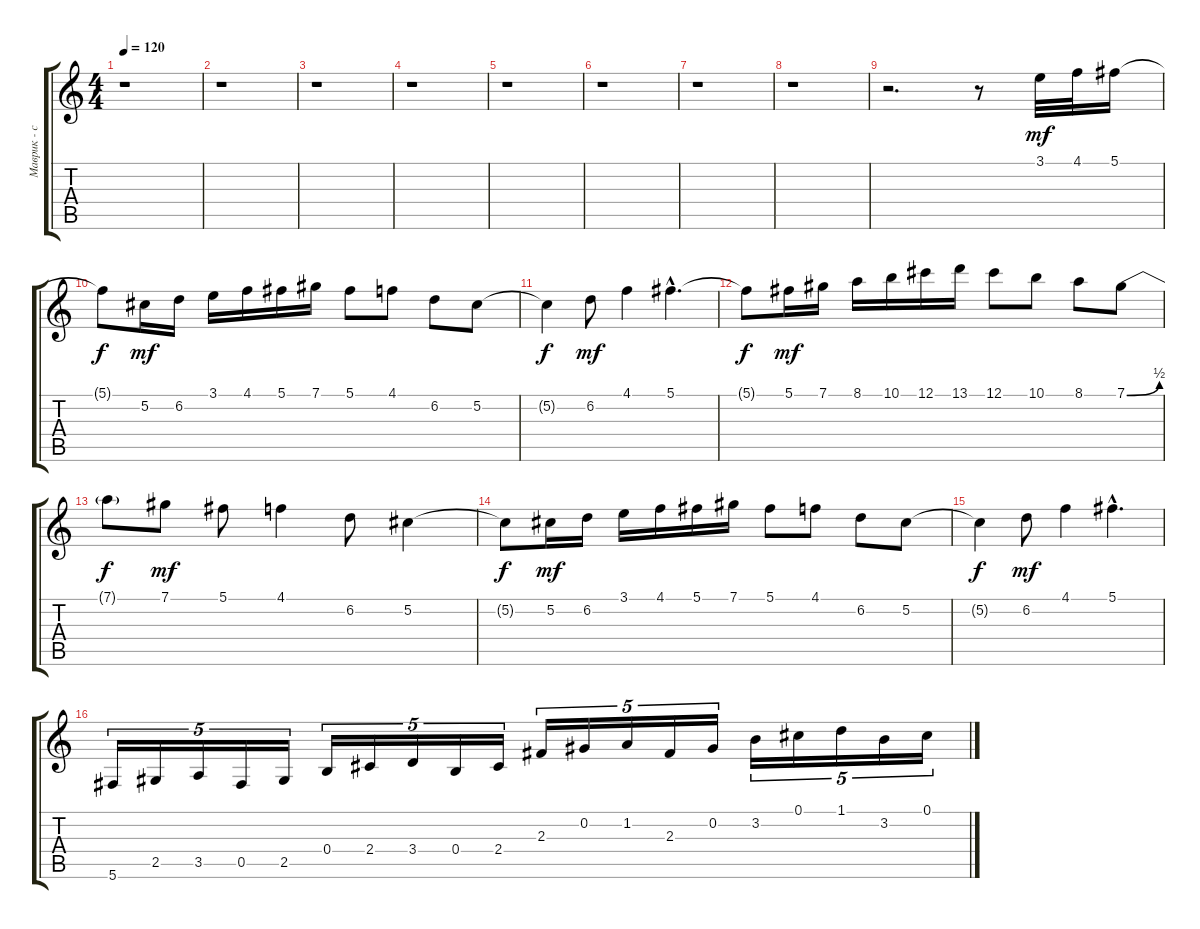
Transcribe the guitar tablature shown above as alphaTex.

\track ("Маврик - соло" "Маврик - с") {instrument distortionguitar}
\staff {score tabs}
\tuning (Db4 Ab3 E3 B2 Gb2 Db2) {hide}
\ts (4 4)
\tempo 120
\clef g2
\ks c
r.1{dy mf} |
r.1 |
r.1 |
r.1 |
r.1 |
r.1 |
r.1 |
r.1 |
r.2{d} r.8 3.1.32 4.1.32 5.1.16 |
5.1{t}.8{dy f} 5.2.16{dy mf} 6.2.16 3.1.16 4.1.16 5.1.16 7.1.16 5.1.8 4.1.8 6.2.8 5.2.8 |
5.2{t}.4{dy f} 6.2.8{dy mf} 4.1.4 5.1{hac}.4{d} |
5.1{t}.8{dy f} 5.1.16{dy mf} 7.1.16 8.1.16 10.1.16 12.1.16 13.1.16 12.1.8 10.1.8 8.1.8 7.1{be (bend 0 0 60 2)}.8 |
7.1{t}.8{dy f} 7.1.8{dy mf} 5.1.8 4.1.4 6.2.8 5.2.4 |
5.2{t}.8{dy f} 5.2.16{dy mf} 6.2.16 3.1.16 4.1.16 5.1.16 7.1.16 5.1.8 4.1.8 6.2.8 5.2.8 |
5.2{t}.4{dy f} 6.2.8{dy mf} 4.1.4 5.1{hac}.4{d} |
5.6.16{tu (5 4)} 2.5.16{tu (5 4)} 3.5.16{tu (5 4)} 0.5.16{tu (5 4)} 2.5.16{tu (5 4)} 0.4.16{tu (5 4)} 2.4.16{tu (5 4)} 3.4.16{tu (5 4)} 0.4.16{tu (5 4)} 2.4.16{tu (5 4)} 2.3.16{tu (5 4)} 0.2.16{tu (5 4)} 1.2.16{tu (5 4)} 2.3.16{tu (5 4)} 0.2.16{tu (5 4)} 3.2.16{tu (5 4)} 0.1.16{tu (5 4)} 1.1.16{tu (5 4)} 3.2.16{tu (5 4)} 0.1.16{tu (5 4)}
